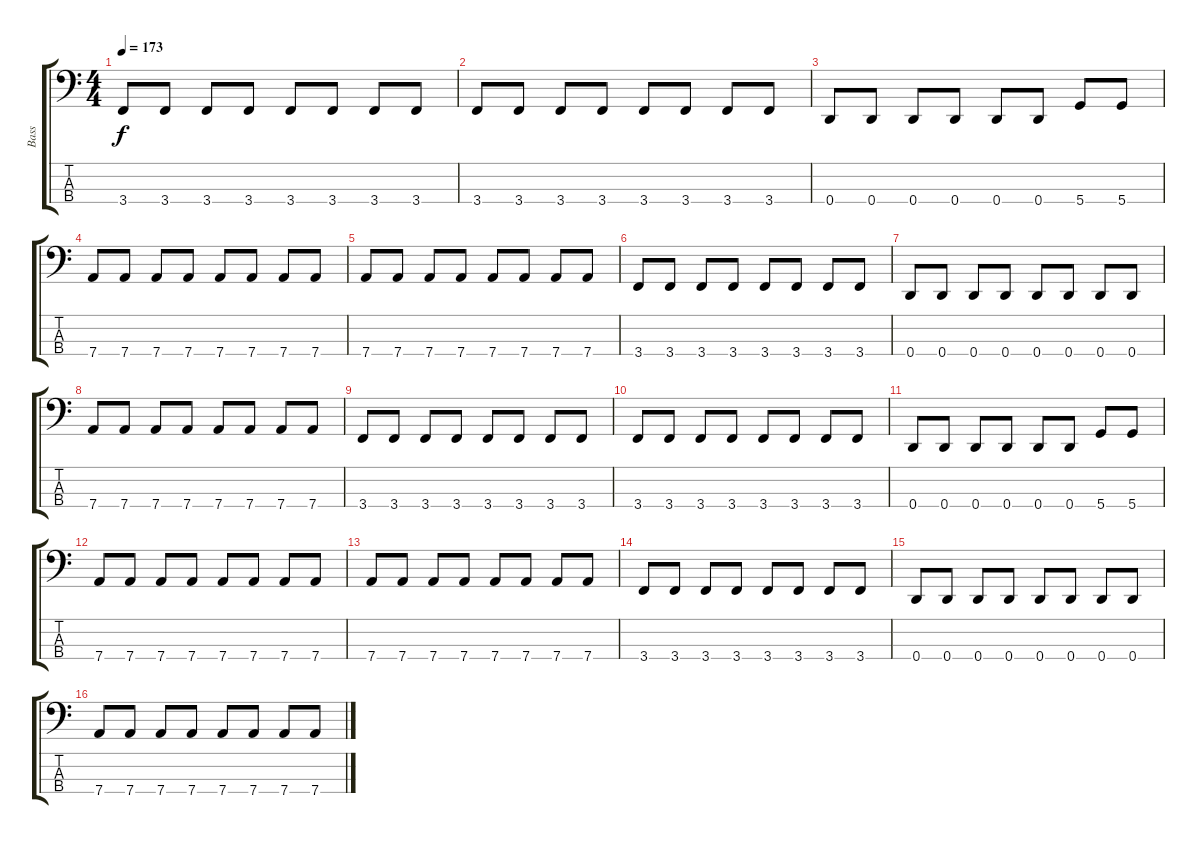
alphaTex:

\track ("Bass" "Bass") {instrument electricbasspick}
\staff {score tabs}
\tuning (G2 D2 A1 D1) {hide}
\ts (4 4)
\tempo 173
\clef f4
\ks c
3.4.8{dy f} 3.4.8 3.4.8 3.4.8 3.4.8 3.4.8 3.4.8 3.4.8 |
3.4.8 3.4.8 3.4.8 3.4.8 3.4.8 3.4.8 3.4.8 3.4.8 |
0.4.8 0.4.8 0.4.8 0.4.8 0.4.8 0.4.8 5.4.8 5.4.8 |
7.4.8 7.4.8 7.4.8 7.4.8 7.4.8 7.4.8 7.4.8 7.4.8 |
7.4.8 7.4.8 7.4.8 7.4.8 7.4.8 7.4.8 7.4.8 7.4.8 |
3.4.8 3.4.8 3.4.8 3.4.8 3.4.8 3.4.8 3.4.8 3.4.8 |
0.4.8 0.4.8 0.4.8 0.4.8 0.4.8 0.4.8 0.4.8 0.4.8 |
7.4.8 7.4.8 7.4.8 7.4.8 7.4.8 7.4.8 7.4.8 7.4.8 |
3.4.8 3.4.8 3.4.8 3.4.8 3.4.8 3.4.8 3.4.8 3.4.8 |
3.4.8 3.4.8 3.4.8 3.4.8 3.4.8 3.4.8 3.4.8 3.4.8 |
0.4.8 0.4.8 0.4.8 0.4.8 0.4.8 0.4.8 5.4.8 5.4.8 |
7.4.8 7.4.8 7.4.8 7.4.8 7.4.8 7.4.8 7.4.8 7.4.8 |
7.4.8 7.4.8 7.4.8 7.4.8 7.4.8 7.4.8 7.4.8 7.4.8 |
3.4.8 3.4.8 3.4.8 3.4.8 3.4.8 3.4.8 3.4.8 3.4.8 |
0.4.8 0.4.8 0.4.8 0.4.8 0.4.8 0.4.8 0.4.8 0.4.8 |
7.4.8 7.4.8 7.4.8 7.4.8 7.4.8 7.4.8 7.4.8 7.4.8
